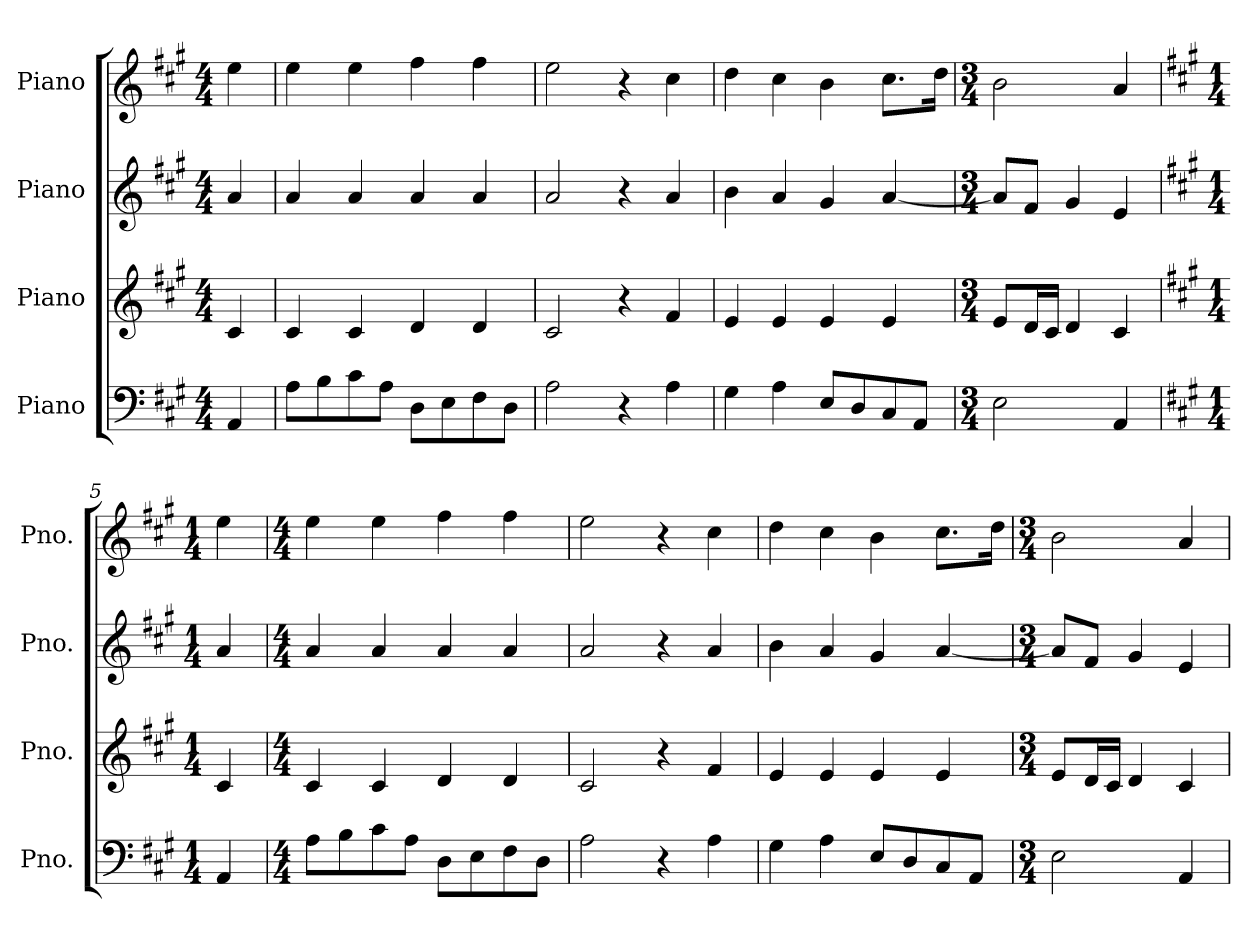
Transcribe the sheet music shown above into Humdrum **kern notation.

**kern	**kern	**kern	**kern
*part4	*part3	*part2	*part1
*staff4	*staff3	*staff2	*staff1
*I"Piano	*I"Piano	*I"Piano	*I"Piano
*I'Pno.	*I'Pno.	*I'Pno.	*I'Pno.
*clefF4	*clefG2	*clefG2	*clefG2
*k[f#c#g#]	*k[f#c#g#]	*k[f#c#g#]	*k[f#c#g#]
*M4/4	*M4/4	*M4/4	*M4/4
*MM120	*MM120	*MM120	*MM120
=	=	=	=
4AA/	4c#/	4a/	4ee\
=1	=1	=1	=1
8A\L	4c#/	4a/	4ee\
8B\	.	.	.
8c#\	4c#/	4a/	4ee\
8A\J	.	.	.
8D\L	4d/	4a/	4ff#\
8E\	.	.	.
8F#\	4d/	4a/	4ff#\
8D\J	.	.	.
=2	=2	=2	=2
2A\	2c#/	2a/	2ee\
4r	4r	4r	4r
4A\	4f#/	4a/	4cc#\
=3	=3	=3	=3
4G#\	4e/	4b\	4dd\
4A\	4e/	4a/	4cc#\
8E/L	4e/	4g#/	4b\
8D/	.	.	.
8C#/	4e/	[4a/	8.cc#\L
8AA/J	.	.	.
.	.	.	16dd\Jk
=4	=4	=4	=4
*M3/4	*M3/4	*M3/4	*M3/4
2E\	8e/L	8a/L]	2b\
.	16d/L	8f#/J	.
.	16c#/JJ	.	.
.	4d/	4g#/	.
4AA/	4c#/	4e/	4a/
=5	=5	=5	=5
*k[f#c#g#]	*k[f#c#g#]	*k[f#c#g#]	*k[f#c#g#]
*M1/4	*M1/4	*M1/4	*M1/4
4AA/	4c#/	4a/	4ee\
!!LO:LB:g=z
=6	=6	=6	=6
*M4/4	*M4/4	*M4/4	*M4/4
8A\L	4c#/	4a/	4ee\
8B\	.	.	.
8c#\	4c#/	4a/	4ee\
8A\J	.	.	.
8D\L	4d/	4a/	4ff#\
8E\	.	.	.
8F#\	4d/	4a/	4ff#\
8D\J	.	.	.
=7	=7	=7	=7
2A\	2c#/	2a/	2ee\
4r	4r	4r	4r
4A\	4f#/	4a/	4cc#\
=8	=8	=8	=8
4G#\	4e/	4b\	4dd\
4A\	4e/	4a/	4cc#\
8E/L	4e/	4g#/	4b\
8D/	.	.	.
8C#/	4e/	[4a/	8.cc#\L
8AA/J	.	.	.
.	.	.	16dd\Jk
=9	=9	=9	=9
*M3/4	*M3/4	*M3/4	*M3/4
2E\	8e/L	8a/L]	2b\
.	16d/L	8f#/J	.
.	16c#/JJ	.	.
.	4d/	4g#/	.
4AA/	4c#/	4e/	4a/
=	=	=	=
*-	*-	*-	*-
